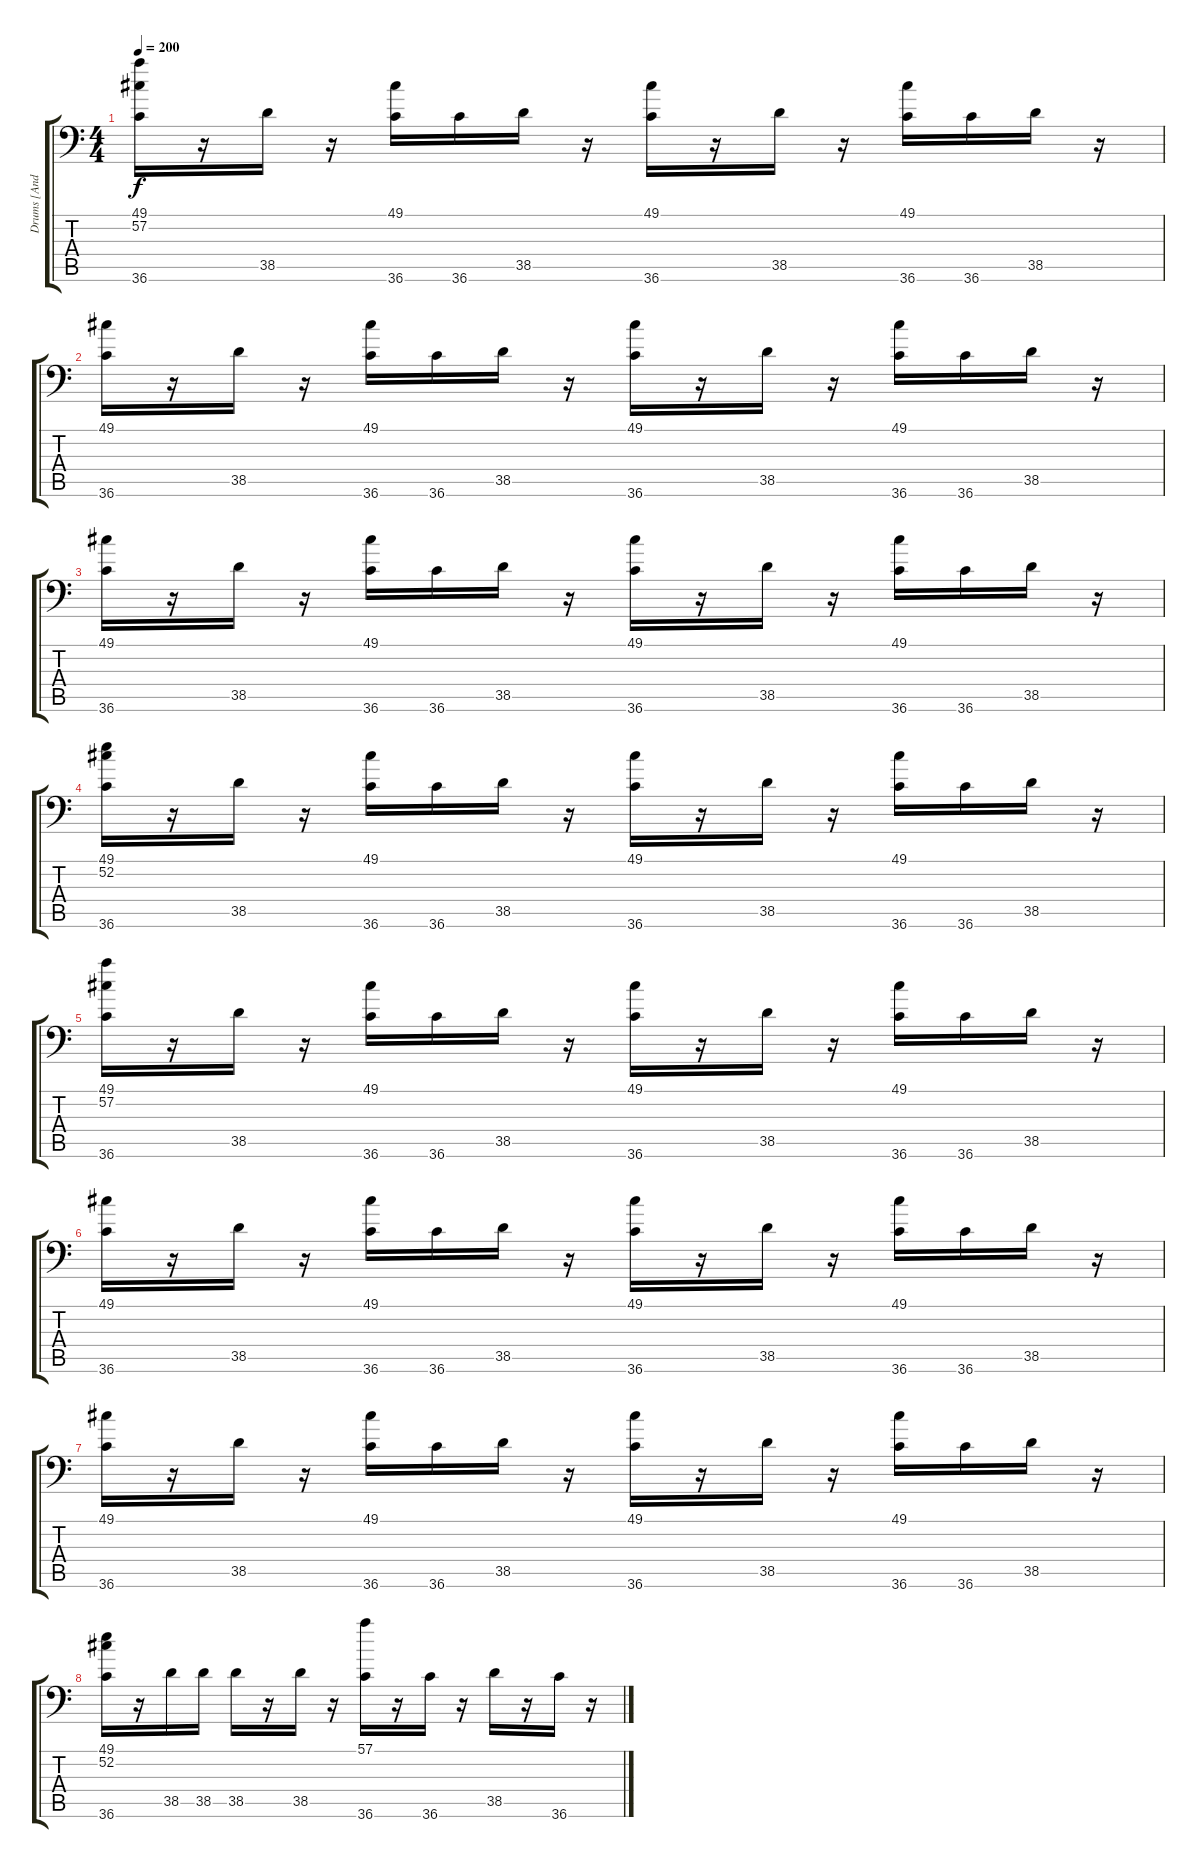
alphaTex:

\track ("Drums [Andrew Tkaczyk]" "Drums [And") {instrument acousticgrandpiano}
\staff {score tabs}
\tuning (C-1 C-1 C-1 C-1 C-1 C-1) {hide}
\ts (4 4)
\tempo 200
\clef f4
\ks c
(49.1 57.2 36.6).16{dy f} r.16 38.5.16 r.16 (49.1 36.6).16 36.6.16 38.5.16 r.16 (49.1 36.6).16 r.16 38.5.16 r.16 (49.1 36.6).16 36.6.16 38.5.16 r.16 |
(49.1 36.6).16 r.16 38.5.16 r.16 (49.1 36.6).16 36.6.16 38.5.16 r.16 (49.1 36.6).16 r.16 38.5.16 r.16 (49.1 36.6).16 36.6.16 38.5.16 r.16 |
(49.1 36.6).16 r.16 38.5.16 r.16 (49.1 36.6).16 36.6.16 38.5.16 r.16 (49.1 36.6).16 r.16 38.5.16 r.16 (49.1 36.6).16 36.6.16 38.5.16 r.16 |
(49.1 52.2 36.6).16 r.16 38.5.16 r.16 (49.1 36.6).16 36.6.16 38.5.16 r.16 (49.1 36.6).16 r.16 38.5.16 r.16 (49.1 36.6).16 36.6.16 38.5.16 r.16 |
(49.1 57.2 36.6).16 r.16 38.5.16 r.16 (49.1 36.6).16 36.6.16 38.5.16 r.16 (49.1 36.6).16 r.16 38.5.16 r.16 (49.1 36.6).16 36.6.16 38.5.16 r.16 |
(49.1 36.6).16 r.16 38.5.16 r.16 (49.1 36.6).16 36.6.16 38.5.16 r.16 (49.1 36.6).16 r.16 38.5.16 r.16 (49.1 36.6).16 36.6.16 38.5.16 r.16 |
(49.1 36.6).16 r.16 38.5.16 r.16 (49.1 36.6).16 36.6.16 38.5.16 r.16 (49.1 36.6).16 r.16 38.5.16 r.16 (49.1 36.6).16 36.6.16 38.5.16 r.16 |
(49.1 52.2 36.6).16 r.16 38.5.16 38.5.16 38.5.16 r.16 38.5.16 r.16 (57.1 36.6).16 r.16 36.6.16 r.16 38.5.16 r.16 36.6.16 r.16
